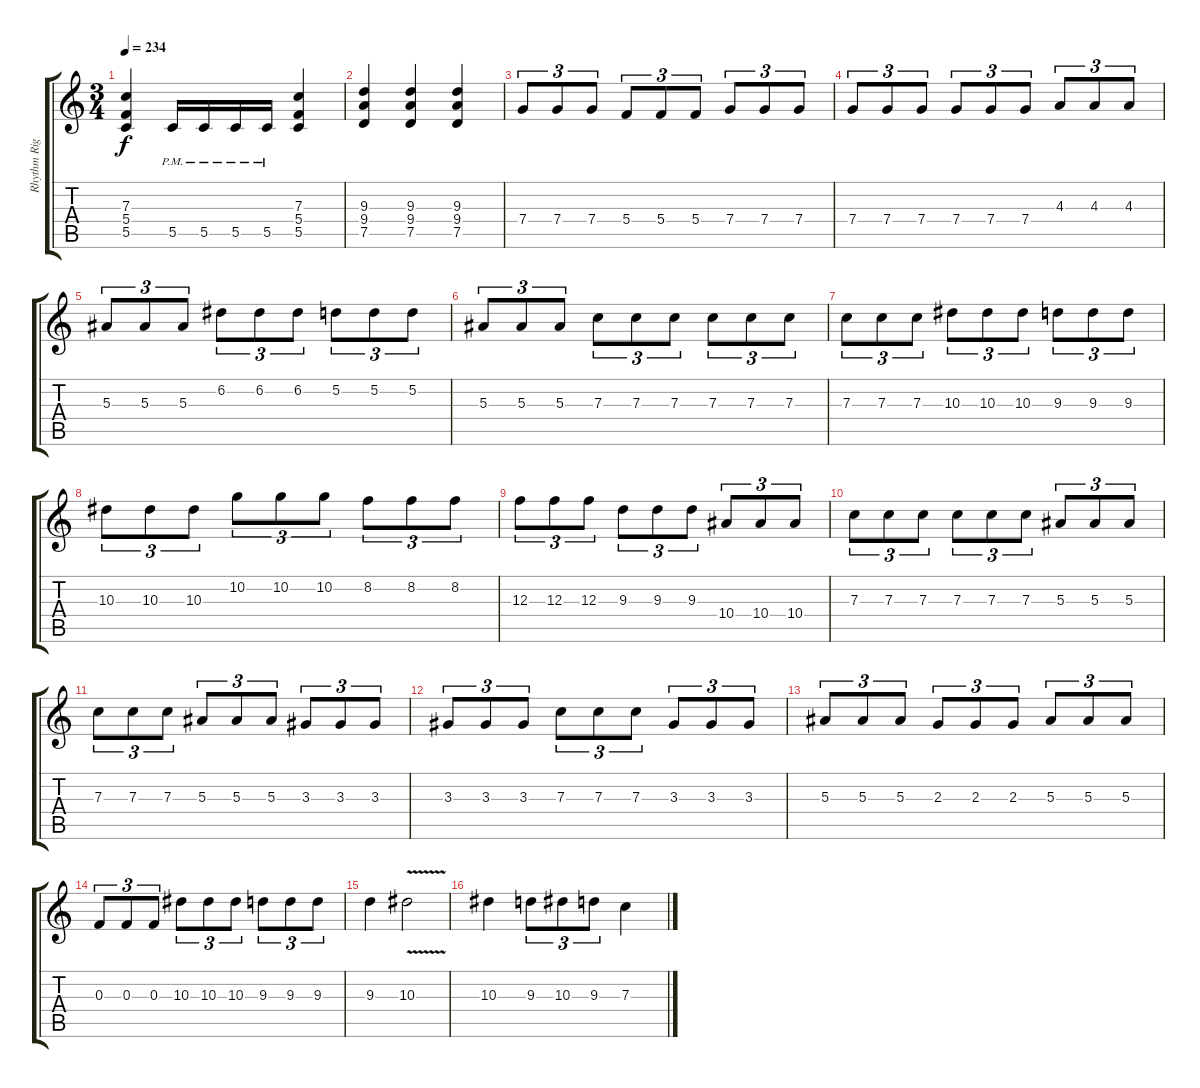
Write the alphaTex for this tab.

\track ("Rhythm Right" "Rhythm Rig") {instrument overdrivenguitar}
\staff {score tabs}
\tuning (D4 A3 F3 C3 G2 D2) {hide}
\ts (3 4)
\tempo 234
\clef g2
\ks c
(7.3 5.4 5.5).4{dy f} 5.5{pm}.16 5.5{pm}.16 5.5{pm}.16 5.5{pm}.16 (7.3 5.4 5.5).4 |
(9.3 9.4 7.5).4 (9.3 9.4 7.5).4 (9.3 9.4 7.5).4 |
7.4.8{tu (3 2)} 7.4.8{tu (3 2)} 7.4.8{tu (3 2)} 5.4.8{tu (3 2)} 5.4.8{tu (3 2)} 5.4.8{tu (3 2)} 7.4.8{tu (3 2)} 7.4.8{tu (3 2)} 7.4.8{tu (3 2)} |
7.4.8{tu (3 2)} 7.4.8{tu (3 2)} 7.4.8{tu (3 2)} 7.4.8{tu (3 2)} 7.4.8{tu (3 2)} 7.4.8{tu (3 2)} 4.3.8{tu (3 2)} 4.3.8{tu (3 2)} 4.3.8{tu (3 2)} |
5.3.8{tu (3 2)} 5.3.8{tu (3 2)} 5.3.8{tu (3 2)} 6.2.8{tu (3 2)} 6.2.8{tu (3 2)} 6.2.8{tu (3 2)} 5.2.8{tu (3 2)} 5.2.8{tu (3 2)} 5.2.8{tu (3 2)} |
5.3.8{tu (3 2)} 5.3.8{tu (3 2)} 5.3.8{tu (3 2)} 7.3.8{tu (3 2)} 7.3.8{tu (3 2)} 7.3.8{tu (3 2)} 7.3.8{tu (3 2)} 7.3.8{tu (3 2)} 7.3.8{tu (3 2)} |
7.3.8{tu (3 2)} 7.3.8{tu (3 2)} 7.3.8{tu (3 2)} 10.3.8{tu (3 2)} 10.3.8{tu (3 2)} 10.3.8{tu (3 2)} 9.3.8{tu (3 2)} 9.3.8{tu (3 2)} 9.3.8{tu (3 2)} |
10.3.8{tu (3 2)} 10.3.8{tu (3 2)} 10.3.8{tu (3 2)} 10.2.8{tu (3 2)} 10.2.8{tu (3 2)} 10.2.8{tu (3 2)} 8.2.8{tu (3 2)} 8.2.8{tu (3 2)} 8.2.8{tu (3 2)} |
12.3.8{tu (3 2)} 12.3.8{tu (3 2)} 12.3.8{tu (3 2)} 9.3.8{tu (3 2)} 9.3.8{tu (3 2)} 9.3.8{tu (3 2)} 10.4.8{tu (3 2)} 10.4.8{tu (3 2)} 10.4.8{tu (3 2)} |
7.3.8{tu (3 2)} 7.3.8{tu (3 2)} 7.3.8{tu (3 2)} 7.3.8{tu (3 2)} 7.3.8{tu (3 2)} 7.3.8{tu (3 2)} 5.3.8{tu (3 2)} 5.3.8{tu (3 2)} 5.3.8{tu (3 2)} |
7.3.8{tu (3 2)} 7.3.8{tu (3 2)} 7.3.8{tu (3 2)} 5.3.8{tu (3 2)} 5.3.8{tu (3 2)} 5.3.8{tu (3 2)} 3.3.8{tu (3 2)} 3.3.8{tu (3 2)} 3.3.8{tu (3 2)} |
3.3.8{tu (3 2)} 3.3.8{tu (3 2)} 3.3.8{tu (3 2)} 7.3.8{tu (3 2)} 7.3.8{tu (3 2)} 7.3.8{tu (3 2)} 3.3.8{tu (3 2)} 3.3.8{tu (3 2)} 3.3.8{tu (3 2)} |
5.3.8{tu (3 2)} 5.3.8{tu (3 2)} 5.3.8{tu (3 2)} 2.3.8{tu (3 2)} 2.3.8{tu (3 2)} 2.3.8{tu (3 2)} 5.3.8{tu (3 2)} 5.3.8{tu (3 2)} 5.3.8{tu (3 2)} |
0.3.8{tu (3 2)} 0.3.8{tu (3 2)} 0.3.8{tu (3 2)} 10.3.8{tu (3 2)} 10.3.8{tu (3 2)} 10.3.8{tu (3 2)} 9.3.8{tu (3 2)} 9.3.8{tu (3 2)} 9.3.8{tu (3 2)} |
9.3.4 10.3{v}.2 |
10.3.4 9.3.8{tu (3 2)} 10.3.8{tu (3 2)} 9.3.8{tu (3 2)} 7.3.4
